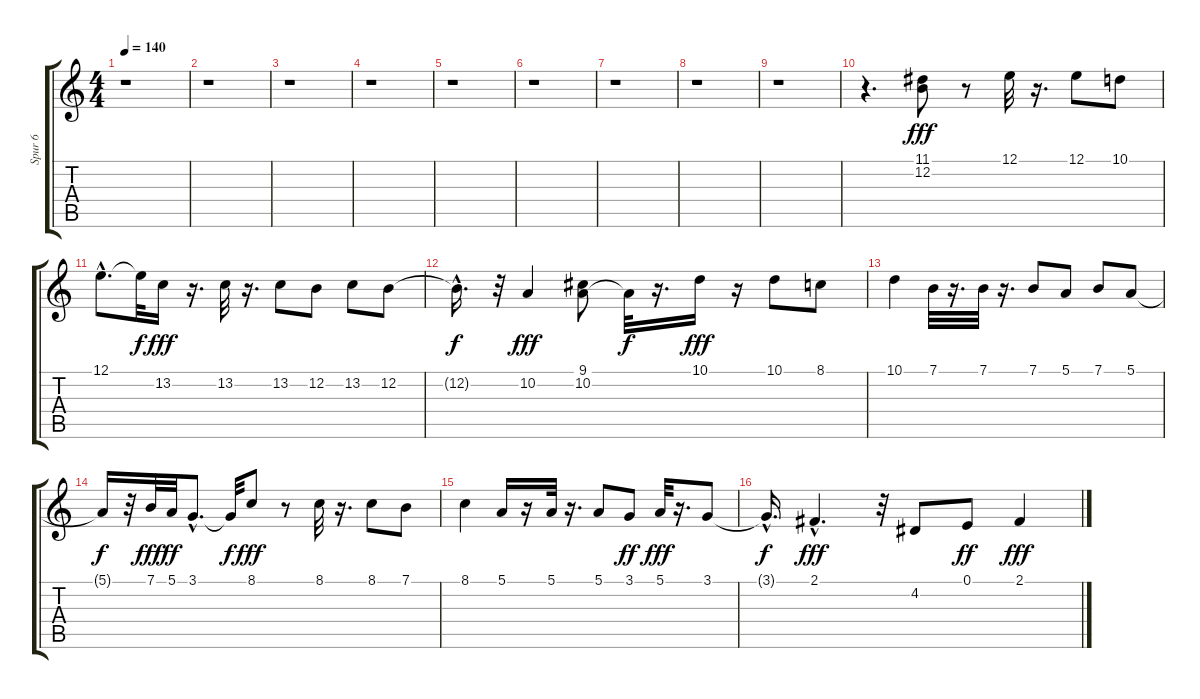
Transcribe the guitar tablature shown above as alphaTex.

\track ("Spur 6" "Spur 6") {instrument harmonica}
\staff {score tabs}
\tuning (E4 B3 G3 D3 A2 E2) {hide}
\ts (4 4)
\tempo 140
\clef g2
\ks c
r.1{dy fff instrument harmonica} |
r.1 |
r.1 |
r.1 |
r.1 |
r.1 |
r.1 |
r.1 |
r.1 |
r.4{d} (11.1 12.2).8 r.8 12.1.32 r.16{d} 12.1.8 10.1.8 |
12.1{hac}.8{d} 12.1{t}.32{dy f} 13.2.16{dy fff} r.16{d} 13.2.32 r.16{d} 13.2.8 12.2.8 13.2.8 12.2.8 |
12.2{hac t}.16{d dy f} r.32 10.2.4{dy fff} (9.1 10.2).8 10.2{t}.32{dy f} r.16{d} 10.1.16{dy fff} r.16 10.1.8 8.1.8 |
10.1.4 7.1.32 r.16{d} 7.1.32 r.16{d} 7.1.8 5.1.8 7.1.8 5.1.8 |
5.1{t}.16{dy f} r.32 7.1.32{dy fff} 5.1.32{dy ff} 3.1{hac}.8{d} 3.1{t}.32{dy f} 8.1.8{dy fff} r.8 8.1.32 r.16{d} 8.1.8 7.1.8 |
8.1.4 5.1.16 r.16 5.1.32 r.16{d} 5.1.8 3.1.8{dy ff} 5.1.32{dy fff} r.16{d} 3.1.8 |
3.1{hac t}.16{d dy f} 2.1{hac}.4{d dy fff} r.32 4.2.8 0.1.8{dy ff} 2.1.4{dy fff}
